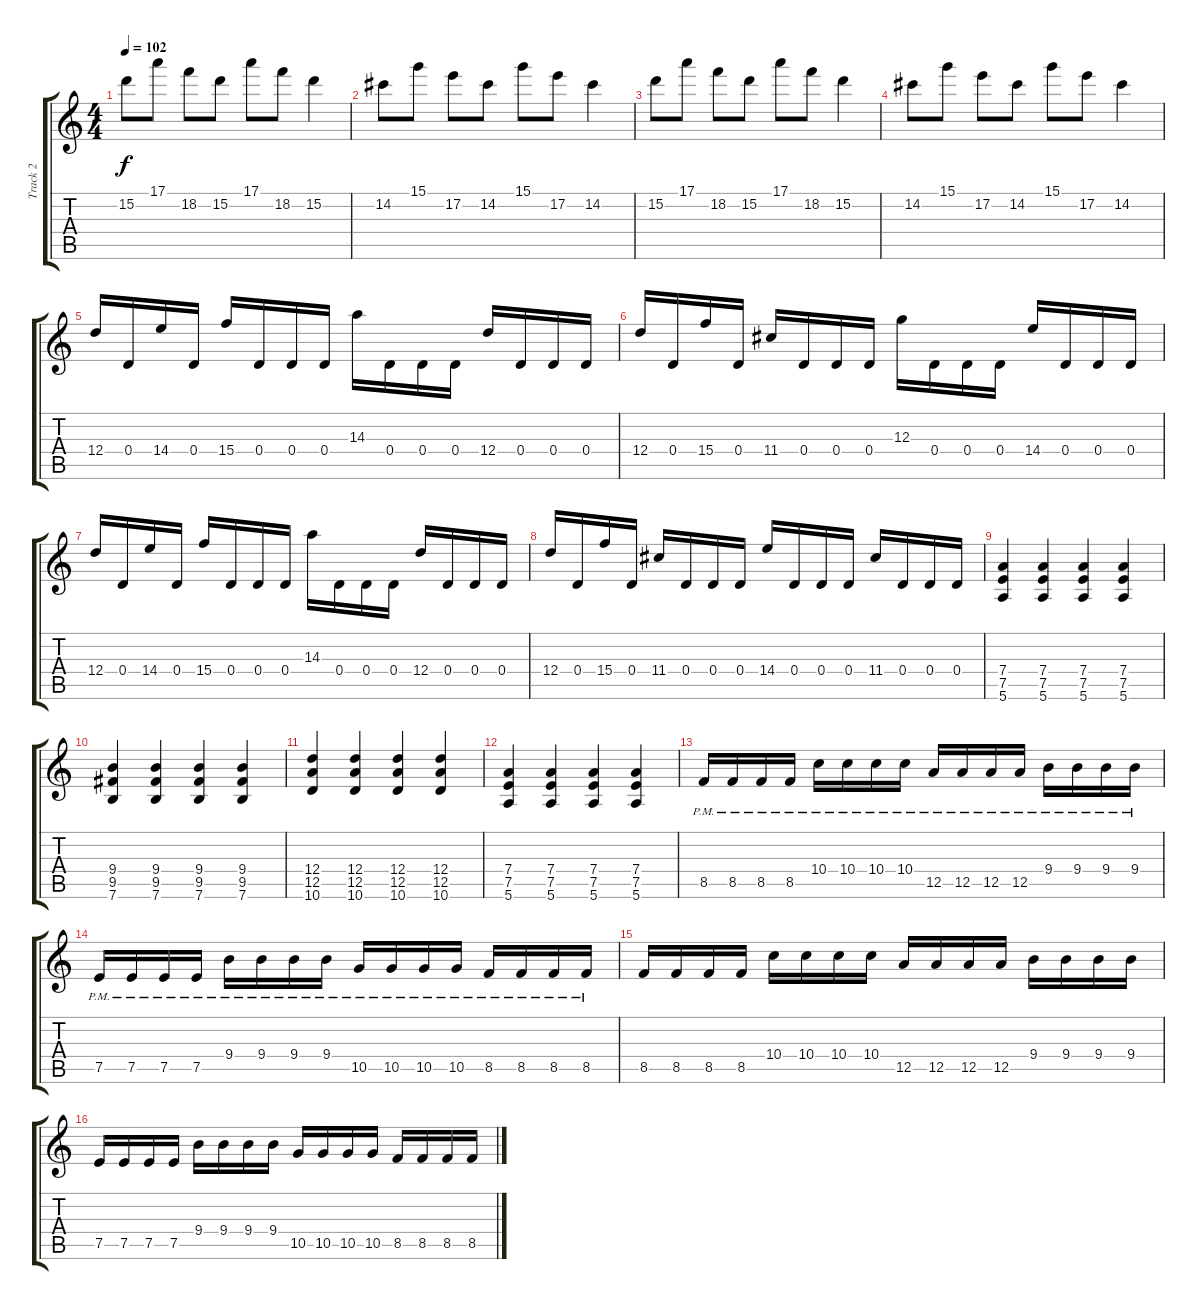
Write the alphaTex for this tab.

\track ("Track 2" "Track 2") {instrument distortionguitar}
\staff {score tabs}
\tuning (E4 B3 G3 D3 A2 E2) {hide}
\ts (4 4)
\tempo 102
\clef g2
\ks c
15.2.8{dy f} 17.1.8 18.2.8 15.2.8 17.1.8 18.2.8 15.2.4 |
14.2.8 15.1.8 17.2.8 14.2.8 15.1.8 17.2.8 14.2.4 |
15.2.8 17.1.8 18.2.8 15.2.8 17.1.8 18.2.8 15.2.4 |
14.2.8 15.1.8 17.2.8 14.2.8 15.1.8 17.2.8 14.2.4 |
12.4.16 0.4.16 14.4.16 0.4.16 15.4.16 0.4.16 0.4.16 0.4.16 14.3.16 0.4.16 0.4.16 0.4.16 12.4.16 0.4.16 0.4.16 0.4.16 |
12.4.16 0.4.16 15.4.16 0.4.16 11.4.16 0.4.16 0.4.16 0.4.16 12.3.16 0.4.16 0.4.16 0.4.16 14.4.16 0.4.16 0.4.16 0.4.16 |
12.4.16 0.4.16 14.4.16 0.4.16 15.4.16 0.4.16 0.4.16 0.4.16 14.3.16 0.4.16 0.4.16 0.4.16 12.4.16 0.4.16 0.4.16 0.4.16 |
12.4.16 0.4.16 15.4.16 0.4.16 11.4.16 0.4.16 0.4.16 0.4.16 14.4.16 0.4.16 0.4.16 0.4.16 11.4.16 0.4.16 0.4.16 0.4.16 |
(7.4 7.5 5.6).4 (7.4 7.5 5.6).4 (7.4 7.5 5.6).4 (7.4 7.5 5.6).4 |
(9.4 9.5 7.6).4 (9.4 9.5 7.6).4 (9.4 9.5 7.6).4 (9.4 9.5 7.6).4 |
(12.4 12.5 10.6).4 (12.4 12.5 10.6).4 (12.4 12.5 10.6).4 (12.4 12.5 10.6).4 |
(7.4 7.5 5.6).4 (7.4 7.5 5.6).4 (7.4 7.5 5.6).4 (7.4 7.5 5.6).4 |
8.5{pm}.16 8.5{pm}.16 8.5{pm}.16 8.5{pm}.16 10.4{pm}.16 10.4{pm}.16 10.4{pm}.16 10.4{pm}.16 12.5{pm}.16 12.5{pm}.16 12.5{pm}.16 12.5{pm}.16 9.4{pm}.16 9.4{pm}.16 9.4{pm}.16 9.4{pm}.16 |
7.5{pm}.16 7.5{pm}.16 7.5{pm}.16 7.5{pm}.16 9.4{pm}.16 9.4{pm}.16 9.4{pm}.16 9.4{pm}.16 10.5{pm}.16 10.5{pm}.16 10.5{pm}.16 10.5{pm}.16 8.5{pm}.16 8.5{pm}.16 8.5{pm}.16 8.5{pm}.16 |
8.5.16 8.5.16 8.5.16 8.5.16 10.4.16 10.4.16 10.4.16 10.4.16 12.5.16 12.5.16 12.5.16 12.5.16 9.4.16 9.4.16 9.4.16 9.4.16 |
7.5.16 7.5.16 7.5.16 7.5.16 9.4.16 9.4.16 9.4.16 9.4.16 10.5.16 10.5.16 10.5.16 10.5.16 8.5.16 8.5.16 8.5.16 8.5.16
